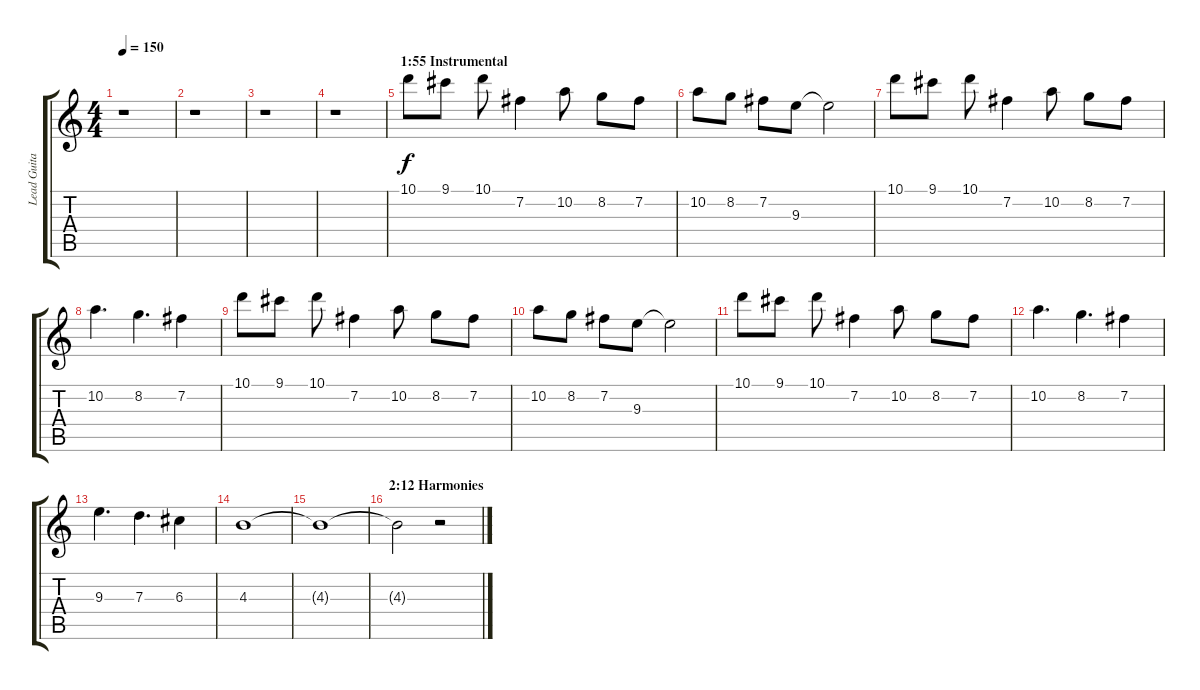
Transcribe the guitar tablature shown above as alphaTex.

\track ("Lead Guitar 1" "Lead Guita") {instrument distortionguitar}
\staff {score tabs}
\tuning (E4 B3 G3 D3 A2 E2) {hide}
\ts (4 4)
\tempo 150
\clef g2
\ks c
r.1{dy f} |
r.1 |
r.1 |
r.1 |
\section ("" "1:55 Instrumental")
10.1.8 9.1.8 10.1.8 7.2.4 10.2.8 8.2.8 7.2.8 |
10.2.8 8.2.8 7.2.8 9.3.8 9.3{t}.2 |
10.1.8 9.1.8 10.1.8 7.2.4 10.2.8 8.2.8 7.2.8 |
10.2.4{d} 8.2.4{d} 7.2.4 |
10.1.8 9.1.8 10.1.8 7.2.4 10.2.8 8.2.8 7.2.8 |
10.2.8 8.2.8 7.2.8 9.3.8 9.3{t}.2 |
10.1.8 9.1.8 10.1.8 7.2.4 10.2.8 8.2.8 7.2.8 |
10.2.4{d} 8.2.4{d} 7.2.4 |
9.3.4{d} 7.3.4{d} 6.3.4 |
4.3.1 |
4.3{t}.1 |
\section ("" "2:12 Harmonies")
4.3{t}.2 r.2
